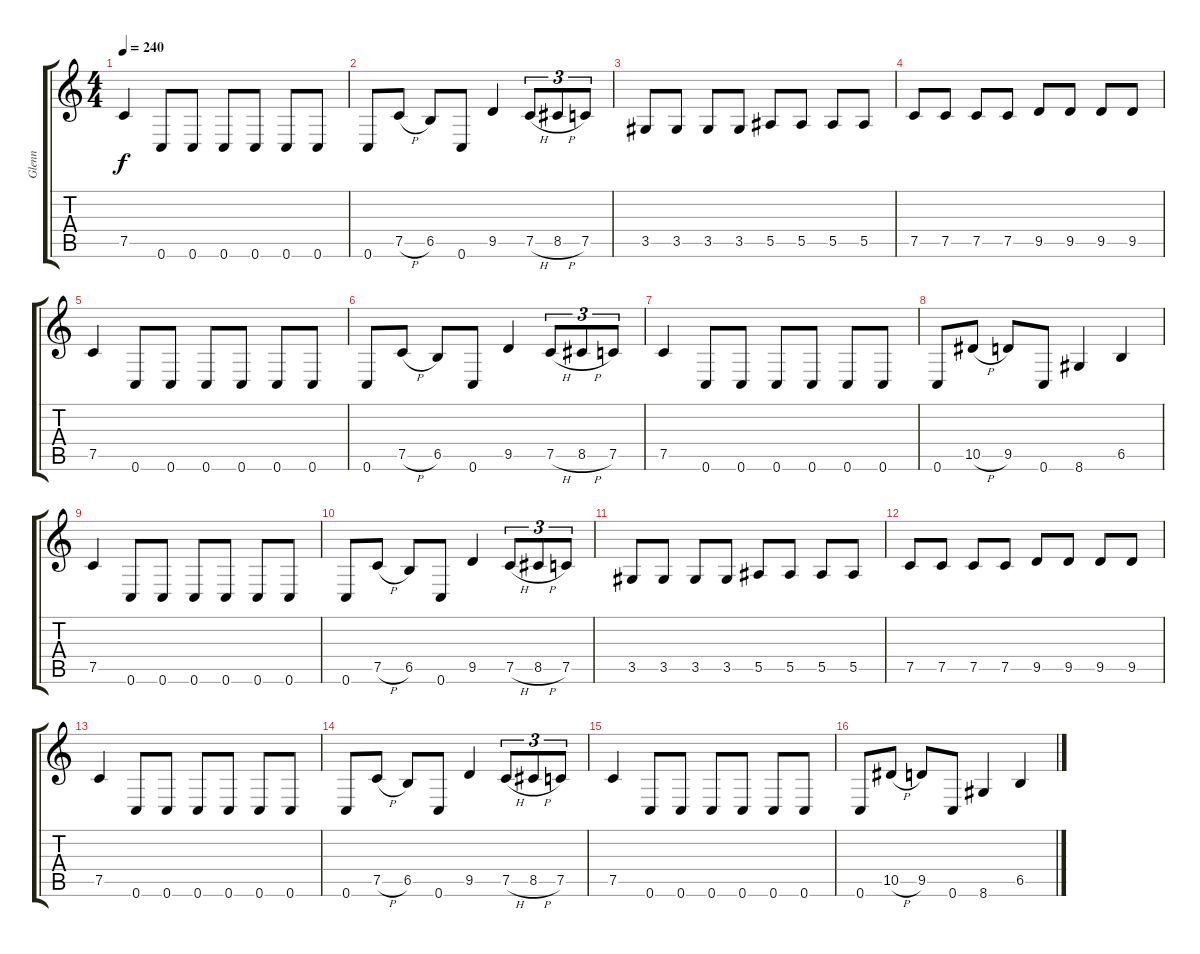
\track ("Glenn" "Glenn") {instrument distortionguitar}
\staff {score tabs}
\tuning (C4 G3 Eb3 Bb2 F2 C2) {hide}
\ts (4 4)
\tempo 240
\clef g2
\ks c
7.5.4{dy f} 0.6.8 0.6.8 0.6.8 0.6.8 0.6.8 0.6.8 |
0.6.8 7.5{h}.8 6.5.8 0.6.8 9.5.4 7.5{h}.8{tu (3 2)} 8.5{h}.8{tu (3 2)} 7.5.8{tu (3 2)} |
3.5.8 3.5.8 3.5.8 3.5.8 5.5.8 5.5.8 5.5.8 5.5.8 |
7.5.8 7.5.8 7.5.8 7.5.8 9.5.8 9.5.8 9.5.8 9.5.8 |
7.5.4 0.6.8 0.6.8 0.6.8 0.6.8 0.6.8 0.6.8 |
0.6.8 7.5{h}.8 6.5.8 0.6.8 9.5.4 7.5{h}.8{tu (3 2)} 8.5{h}.8{tu (3 2)} 7.5.8{tu (3 2)} |
7.5.4 0.6.8 0.6.8 0.6.8 0.6.8 0.6.8 0.6.8 |
0.6.8 10.5{h}.8 9.5.8 0.6.8 8.6.4 6.5.4 |
7.5.4 0.6.8 0.6.8 0.6.8 0.6.8 0.6.8 0.6.8 |
0.6.8 7.5{h}.8 6.5.8 0.6.8 9.5.4 7.5{h}.8{tu (3 2)} 8.5{h}.8{tu (3 2)} 7.5.8{tu (3 2)} |
3.5.8 3.5.8 3.5.8 3.5.8 5.5.8 5.5.8 5.5.8 5.5.8 |
7.5.8 7.5.8 7.5.8 7.5.8 9.5.8 9.5.8 9.5.8 9.5.8 |
7.5.4 0.6.8 0.6.8 0.6.8 0.6.8 0.6.8 0.6.8 |
0.6.8 7.5{h}.8 6.5.8 0.6.8 9.5.4 7.5{h}.8{tu (3 2)} 8.5{h}.8{tu (3 2)} 7.5.8{tu (3 2)} |
7.5.4 0.6.8 0.6.8 0.6.8 0.6.8 0.6.8 0.6.8 |
0.6.8 10.5{h}.8 9.5.8 0.6.8 8.6.4 6.5.4
